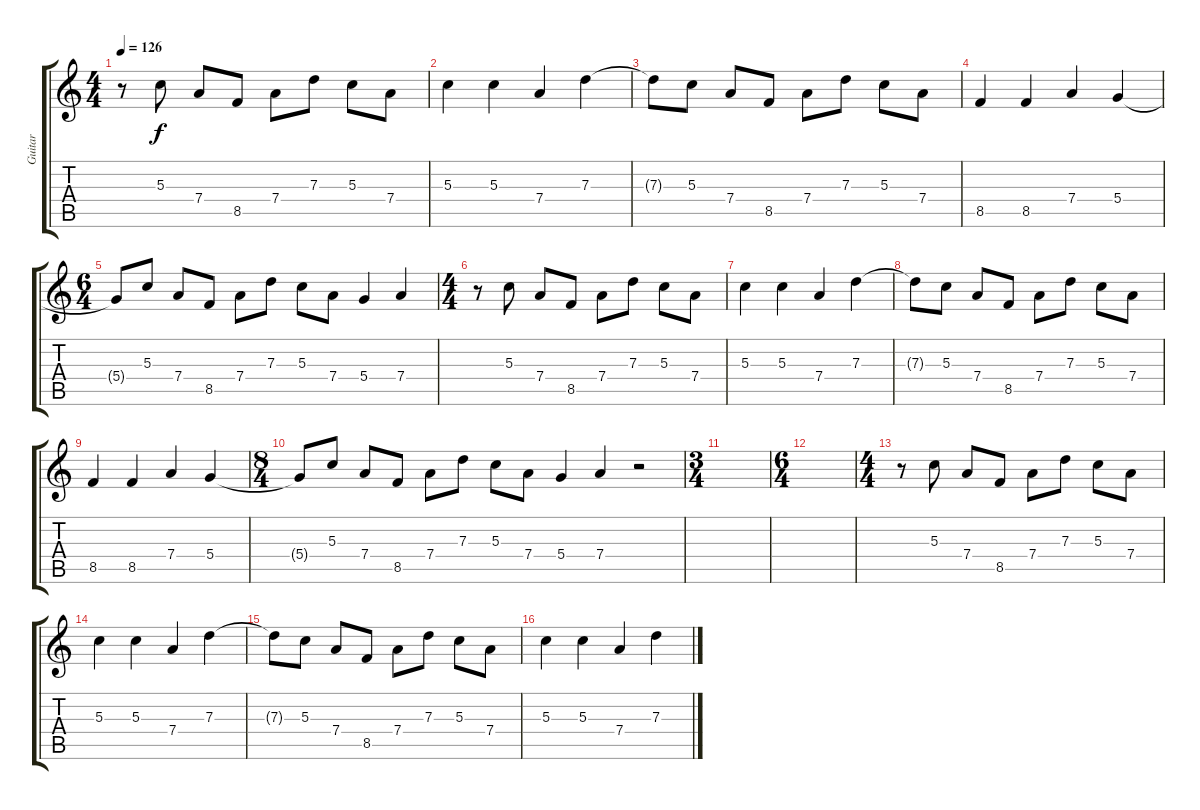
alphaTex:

\track ("Guitar" "Guitar") {instrument electricguitarclean}
\staff {score tabs}
\tuning (E4 B3 G3 D3 A2 E2) {hide}
\ts (4 4)
\tempo 126
\clef g2
\ks c
r.8{dy f} 5.3.8 7.4.8 8.5.8 7.4.8 7.3.8 5.3.8 7.4.8 |
5.3.4 5.3.4 7.4.4 7.3.4 |
7.3{t}.8 5.3.8 7.4.8 8.5.8 7.4.8 7.3.8 5.3.8 7.4.8 |
8.5.4 8.5.4 7.4.4 5.4.4 |
\ts (6 4)
5.4{t}.8 5.3.8 7.4.8 8.5.8 7.4.8 7.3.8 5.3.8 7.4.8 5.4.4 7.4.4 |
\ts (4 4)
r.8 5.3.8 7.4.8 8.5.8 7.4.8 7.3.8 5.3.8 7.4.8 |
5.3.4 5.3.4 7.4.4 7.3.4 |
7.3{t}.8 5.3.8 7.4.8 8.5.8 7.4.8 7.3.8 5.3.8 7.4.8 |
8.5.4 8.5.4 7.4.4 5.4.4 |
\ts (8 4)
5.4{t}.8 5.3.8 7.4.8 8.5.8 7.4.8 7.3.8 5.3.8 7.4.8 5.4.4 7.4.4 r.2 |
\ts (3 4)
|
\ts (6 4)
|
\ts (4 4)
r.8 5.3.8 7.4.8 8.5.8 7.4.8 7.3.8 5.3.8 7.4.8 |
5.3.4 5.3.4 7.4.4 7.3.4 |
7.3{t}.8 5.3.8 7.4.8 8.5.8 7.4.8 7.3.8 5.3.8 7.4.8 |
5.3.4 5.3.4 7.4.4 7.3.4
